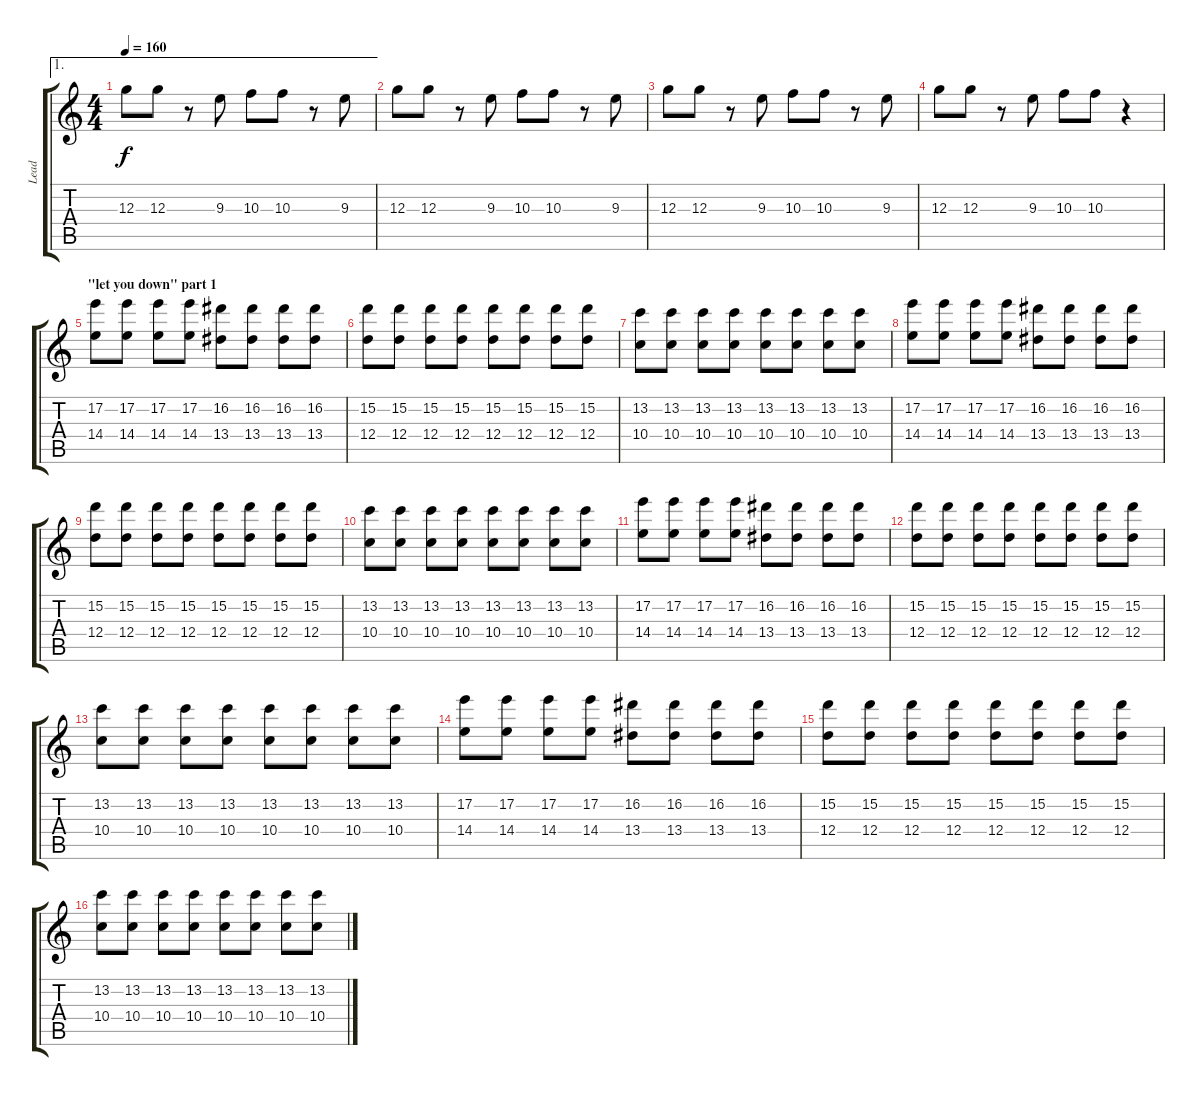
\track ("Lead" "Lead") {instrument overdrivenguitar}
\staff {score tabs}
\tuning (E4 B3 G3 D3 A2 E2) {hide}
\ae 1
\ts (4 4)
\tempo 160
\clef g2
\ks c
12.3.8{dy f} 12.3.8 r.8 9.3.8 10.3.8 10.3.8 r.8 9.3.8 |
12.3.8 12.3.8 r.8 9.3.8 10.3.8 10.3.8 r.8 9.3.8 |
12.3.8 12.3.8 r.8 9.3.8 10.3.8 10.3.8 r.8 9.3.8 |
12.3.8 12.3.8 r.8 9.3.8 10.3.8 10.3.8 r.4 |
\section ("" "\"let you down\" part 1")
(17.2 14.4).8 (17.2 14.4).8 (17.2 14.4).8 (17.2 14.4).8 (16.2 13.4).8 (16.2 13.4).8 (16.2 13.4).8 (16.2 13.4).8 |
(15.2 12.4).8 (15.2 12.4).8 (15.2 12.4).8 (15.2 12.4).8 (15.2 12.4).8 (15.2 12.4).8 (15.2 12.4).8 (15.2 12.4).8 |
(13.2 10.4).8 (13.2 10.4).8 (13.2 10.4).8 (13.2 10.4).8 (13.2 10.4).8 (13.2 10.4).8 (13.2 10.4).8 (13.2 10.4).8 |
(17.2 14.4).8 (17.2 14.4).8 (17.2 14.4).8 (17.2 14.4).8 (16.2 13.4).8 (16.2 13.4).8 (16.2 13.4).8 (16.2 13.4).8 |
(15.2 12.4).8 (15.2 12.4).8 (15.2 12.4).8 (15.2 12.4).8 (15.2 12.4).8 (15.2 12.4).8 (15.2 12.4).8 (15.2 12.4).8 |
(13.2 10.4).8 (13.2 10.4).8 (13.2 10.4).8 (13.2 10.4).8 (13.2 10.4).8 (13.2 10.4).8 (13.2 10.4).8 (13.2 10.4).8 |
(17.2 14.4).8 (17.2 14.4).8 (17.2 14.4).8 (17.2 14.4).8 (16.2 13.4).8 (16.2 13.4).8 (16.2 13.4).8 (16.2 13.4).8 |
(15.2 12.4).8 (15.2 12.4).8 (15.2 12.4).8 (15.2 12.4).8 (15.2 12.4).8 (15.2 12.4).8 (15.2 12.4).8 (15.2 12.4).8 |
(13.2 10.4).8 (13.2 10.4).8 (13.2 10.4).8 (13.2 10.4).8 (13.2 10.4).8 (13.2 10.4).8 (13.2 10.4).8 (13.2 10.4).8 |
(17.2 14.4).8 (17.2 14.4).8 (17.2 14.4).8 (17.2 14.4).8 (16.2 13.4).8 (16.2 13.4).8 (16.2 13.4).8 (16.2 13.4).8 |
(15.2 12.4).8 (15.2 12.4).8 (15.2 12.4).8 (15.2 12.4).8 (15.2 12.4).8 (15.2 12.4).8 (15.2 12.4).8 (15.2 12.4).8 |
(13.2 10.4).8 (13.2 10.4).8 (13.2 10.4).8 (13.2 10.4).8 (13.2 10.4).8 (13.2 10.4).8 (13.2 10.4).8 (13.2 10.4).8
